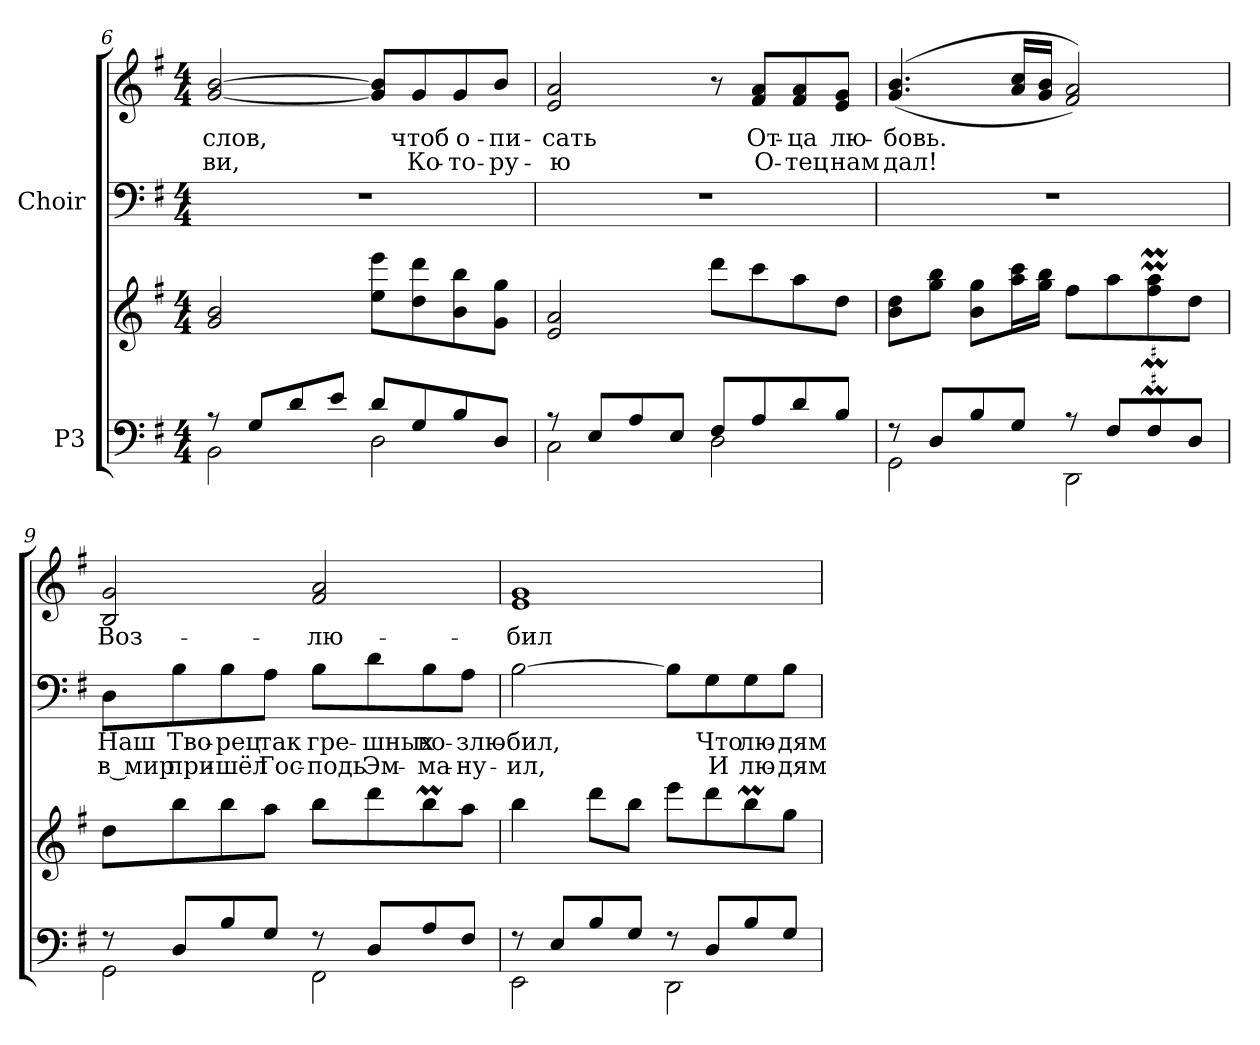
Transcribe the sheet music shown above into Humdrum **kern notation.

**kern	**kern	**kern	**text	**text	**kern	**text	**text
*part2	*part2	*part1	*part1	*part1	*part1	*part1	*part1
*staff4	*staff3	*staff2	*staff2	*staff2	*staff1	*staff1	*staff1
*I"P3	*	*I"Choir	*	*	*	*	*
*clefF4	*clefG2	*clefF4	*	*	*clefG2	*	*
*k[f#]	*k[f#]	*k[f#]	*	*	*k[f#]	*	*
*G:	*G:	*G:	*	*	*G:	*	*
*M4/4	*M4/4	*M4/4	*	*	*M4/4	*	*
=6	=6	=6	=6	=6	=6	=6	=6
*^	*	*	*	*	*	*	*
!	!	!	!	!	!	!	!LO:LY:b:color=#000000	!LO:LY:b:color=#000000
8r	2BBi\	2gi/ 2bi	1r	.	.	[<2gi/ [>2bi	слов,	-ви,
8Gi/L	.	.	.	.	.	.	.	.
8di/	.	.	.	.	.	.	.	.
8ei/J	.	.	.	.	.	.	.	.
8di/L	2Di\	8eei\ 8eeeiL	.	.	.	8gi/] 8bi]L	.	.
!	!	!	!	!	!	!	!LO:LY:b:color=#000000	!LO:LY:b:color=#000000
8Gi/	.	8ddi\ 8dddi	.	.	.	8gi/	чтоб	Ко-
!	!	!	!	!	!	!	!LO:LY:b:color=#000000	!LO:LY:b:color=#000000
8Bi/	.	8bi\ 8bbi	.	.	.	8gi/	о-	-то-
!	!	!	!	!	!	!	!LO:LY:b:color=#000000	!LO:LY:b:color=#000000
8Di/J	.	8gi\ 8ggiJ	.	.	.	8bi/J	-пи-	-ру-
=7	=7	=7	=7	=7	=7	=7	=7	=7
!	!	!	!	!	!	!	!LO:LY:b:color=#000000	!LO:LY:b:color=#000000
8r	2Ci\	2ei/ 2ai	1r	.	.	2ei/ 2ai	-сать	-ю
8Ei/L	.	.	.	.	.	.	.	.
8Ai/	.	.	.	.	.	.	.	.
8Ei/J	.	.	.	.	.	.	.	.
8F#i/L	2Di\	8dddi\L	.	.	.	8r	.	.
!	!	!	!	!	!	!	!LO:LY:b:color=#000000	!LO:LY:b:color=#000000
8Ai/	.	8ccci\	.	.	.	8f#i/ 8aiL	От-	О-
!	!	!	!	!	!	!	!LO:LY:b:color=#000000	!LO:LY:b:color=#000000
8di/	.	8aai\	.	.	.	8f#i/ 8ai	-ца	-тец
!	!	!	!	!	!	!	!LO:LY:b:color=#000000	!LO:LY:b:color=#000000
8Bi/J	.	8ddi\J	.	.	.	8ei/ 8giJ	лю-	нам
!!LO:LB:g=z
=8	=8	=8	=8	=8	=8	=8	=8	=8
!	!	!	!	!	!	!	!LO:LY:b:color=#000000	!LO:LY:b:color=#000000
8r	2GGi\	8bi\ 8ddiL	1r	.	.	((4.gi/ 4.bi	-бовь.	дал!
8Di/L	.	8ggi\ 8bbiJ	.	.	.	.	.	.
8Bi/	.	8bi\ 8ggiL	.	.	.	.	.	.
8Gi/J	.	16aai\ 16ccciL	.	.	.	16ai/ 16cciLL	.	.
.	.	16ggi\ 16bbiJJ	.	.	.	16gi/ 16biJJ	.	.
8r	2DDi\	8ff#i\L	.	.	.	2f#i/ 2ai))	.	.
8F#i/L	.	8aai\	.	.	.	.	.	.
8F#i/	.	8ff#i\M 8aaiM	.	.	.	.	.	.
8Di/J	.	8ddi\J	.	.	.	.	.	.
=9	=9	=9	=9	=9	=9	=9	=9	=9
!	!	!	!	!LO:LY:a:color=#000000	!LO:LY:a:color=#000000	!	!	!
!	!	!	!	!	!	!	!LO:LY:b:color=#000000	!
8r	2GGi\	8ddi\L	8Di\L	Наш	в мир	2Bi/ 2gi	Воз-	.
!	!	!	!	!LO:LY:a:color=#000000	!LO:LY:a:color=#000000	!	!	!
8Di/L	.	8bbi\	8Bi\	Тво-	при-	.	.	.
!	!	!	!	!LO:LY:a:color=#000000	!LO:LY:a:color=#000000	!	!	!
8Bi/	.	8bbi\	8Bi\	-рец	-шёл	.	.	.
!	!	!	!	!LO:LY:a:color=#000000	!LO:LY:a:color=#000000	!	!	!
8Gi/J	.	8aai\J	8Ai\J	так	Гос-	.	.	.
!	!	!	!	!LO:LY:a:color=#000000	!LO:LY:a:color=#000000	!	!	!
!	!	!	!	!	!	!	!LO:LY:b:color=#000000	!
8r	2FF#i\	8bbi\L	8Bi\L	гре-	-подь	2f#i/ 2ai	-лю-	.
!	!	!	!	!LO:LY:a:color=#000000	!LO:LY:a:color=#000000	!	!	!
8Di/L	.	8dddi\	8di\	-шных	Эм-	.	.	.
!	!	!	!	!LO:LY:a:color=#000000	!LO:LY:a:color=#000000	!	!	!
8Ai/	.	8bbmi\	8Bi\	во-	-ма-	.	.	.
!	!	!	!	!LO:LY:a:color=#000000	!LO:LY:a:color=#000000	!	!	!
8F#i/J	.	8aai\J	8Ai\J	-злю-	-ну-	.	.	.
=10	=10	=10	=10	=10	=10	=10	=10	=10
!	!	!	!	!LO:LY:a:color=#000000	!LO:LY:a:color=#000000	!	!	!
!	!	!	!	!	!	!	!LO:LY:b:color=#000000	!
8r	2EEi\	4bbi\	[>2Bi\	-бил,	-ил,	1ei 1gi	-бил	.
8Ei/L	.	.	.	.	.	.	.	.
8Bi/	.	8dddi\L	.	.	.	.	.	.
8Gi/J	.	8bbi\J	.	.	.	.	.	.
8r	2DDi\	8eeei\L	8Bi\L]	.	.	.	.	.
!	!	!	!	!LO:LY:a:color=#000000	!LO:LY:a:color=#000000	!	!	!
8Di/L	.	8dddi\	8Gi\	Что	И	.	.	.
!	!	!	!	!LO:LY:a:color=#000000	!LO:LY:a:color=#000000	!	!	!
8Bi/	.	8bbmi\	8Gi\	лю-	лю-	.	.	.
!	!	!	!	!LO:LY:a:color=#000000	!LO:LY:a:color=#000000	!	!	!
8Gi/J	.	8ggi\J	8Bi\J	-дям	-дям	.	.	.
*v	*v	*	*	*	*	*	*	*
=	=	=	=	=	=	=	=
*-	*-	*-	*-	*-	*-	*-	*-
